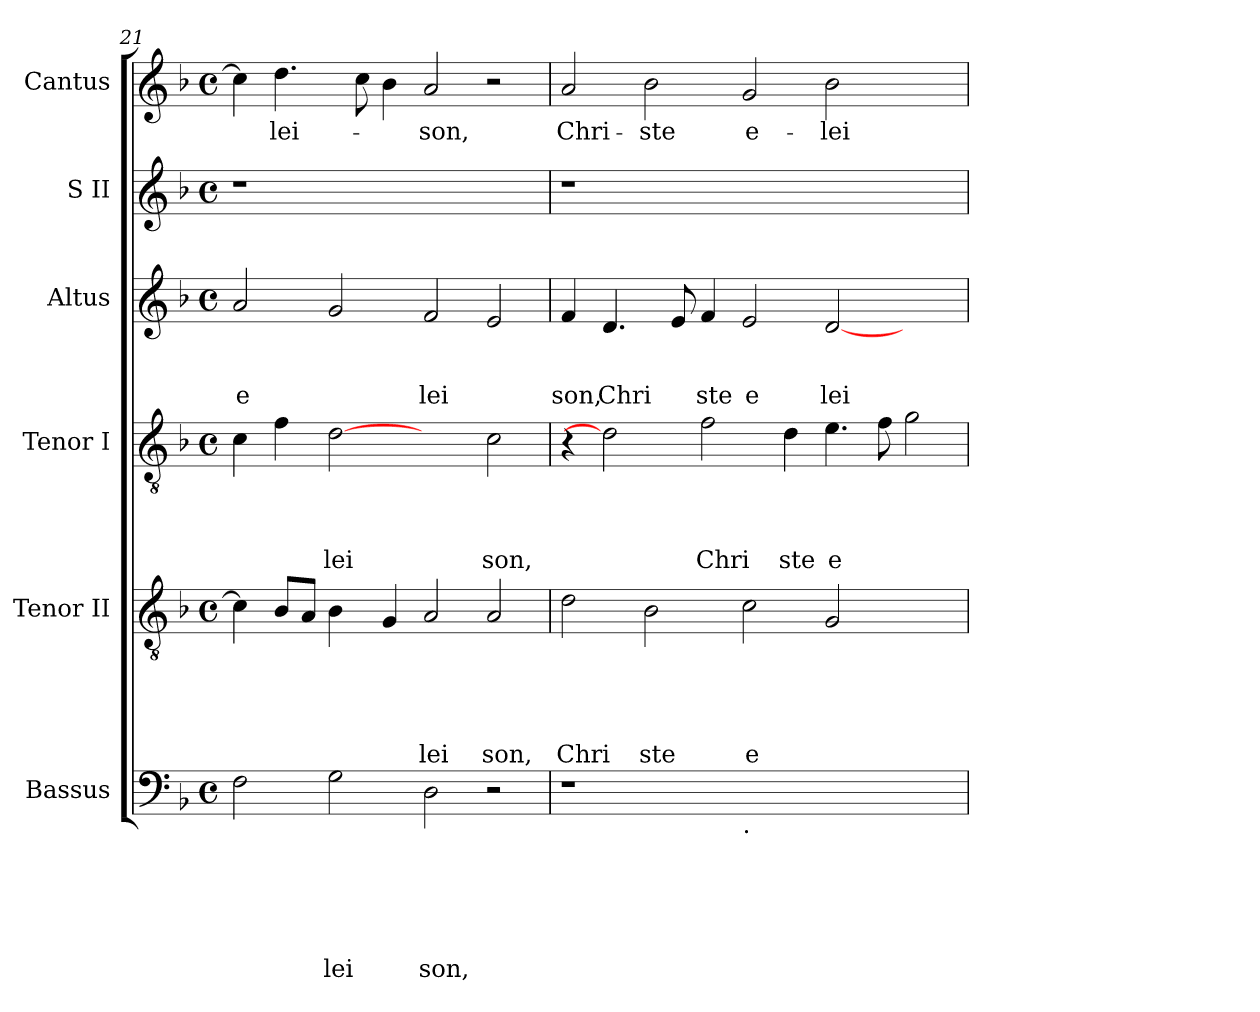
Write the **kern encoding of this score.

**kern	**text	**text	**text	**text	**text	**text	**kern	**text	**text	**text	**text	**text	**kern	**text	**text	**text	**text	**kern	**text	**text	**text	**kern	**kern	**text
*part6	*part6	*part6	*part6	*part6	*part6	*part6	*part5	*part5	*part5	*part5	*part5	*part5	*part4	*part4	*part4	*part4	*part4	*part3	*part3	*part3	*part3	*part2	*part1	*part1
*staff6	*staff6	*staff6	*staff6	*staff6	*staff6	*staff6	*staff5	*staff5	*staff5	*staff5	*staff5	*staff5	*staff4	*staff4	*staff4	*staff4	*staff4	*staff3	*staff3	*staff3	*staff3	*staff2	*staff1	*staff1
*I"Bassus	*	*	*	*	*	*	*I"Tenor II	*	*	*	*	*	*I"Tenor I	*	*	*	*	*I"Altus	*	*	*	*I"S II	*I"Cantus	*
*I'B	*	*	*	*	*	*	*I'T II	*	*	*	*	*	*I'T I	*	*	*	*	*I'A	*	*	*	*	*I'S	*
!!LO:LB:g=z
*clefF4	*	*	*	*	*	*	*clefGv2	*	*	*	*	*	*clefGv2	*	*	*	*	*clefG2	*	*	*	*clefG2	*clefG2	*
*k[b-]	*	*	*	*	*	*	*k[b-]	*	*	*	*	*	*k[b-]	*	*	*	*	*k[b-]	*	*	*	*k[b-]	*k[b-]	*
*F:	*	*	*	*	*	*	*F:	*	*	*	*	*	*F:	*	*	*	*	*F:	*	*	*	*F:	*F:	*
*M4/4	*	*	*	*	*	*	*M4/4	*	*	*	*	*	*M4/4	*	*	*	*	*M4/4	*	*	*	*M4/4	*M4/4	*
*met(c)	*	*	*	*	*	*	*met(c)	*	*	*	*	*	*met(c)	*	*	*	*	*met(c)	*	*	*	*met(c)	*met(c)	*
=21	=21	=21	=21	=21	=21	=21	=21	=21	=21	=21	=21	=21	=21	=21	=21	=21	=21	=21	=21	=21	=21	=21	=21	=21
!	!	!	!	!	!	!	!	!	!	!	!	!	!	!	!	!	!	!	!	!	!LO:LY:b	!	!	!
2F\	.	.	.	.	.	.	4c\]	.	.	.	.	.	4c\	.	.	.	.	2a/	.	.	e	1r	4cc\]	.
!	!	!	!	!	!	!	!	!	!	!	!	!	!	!	!	!	!	!	!	!	!	!	!	!LO:LY:b
.	.	.	.	.	.	.	8B-/L	.	.	.	.	.	4f\	.	.	.	.	.	.	.	.	.	4.dd\	lei-
.	.	.	.	.	.	.	8A/J	.	.	.	.	.	.	.	.	.	.	.	.	.	.	.	.	.
!	!	!	!	!	!	!LO:LY:b	!	!	!	!	!	!	!	!	!	!	!LO:LY:b	!	!	!	!	!	!	!
2G\	.	.	.	.	.	-lei	4B-\	.	.	.	.	.	[2d	.	.	.	lei	2g/	.	.	.	.	.	.
.	.	.	.	.	.	.	.	.	.	.	.	.	.	.	.	.	.	.	.	.	.	.	8cc\	.
.	.	.	.	.	.	.	4G/	.	.	.	.	.	.	.	.	.	.	.	.	.	.	.	4b-\	.
!	!	!	!	!	!	!LO:LY:b	!	!	!	!	!	!LO:LY:b	!	!	!	!	!	!	!	!	!LO:LY:b	!	!	!LO:LY:b
2D\	.	.	.	.	.	son,	2A/	.	.	.	.	lei	2ryy	.	.	.	.	2f/	.	.	lei	1ryy	2a/	-son,
!	!	!	!	!	!	!	!	!	!	!	!	!LO:LY:b	!	!	!	!	!LO:LY:b	!	!	!	!	!	!	!
2r	.	.	.	.	.	.	2A/	.	.	.	.	son,	2c\	.	.	.	son,	2e/	.	.	.	.	2r	.
=22	=22	=22	=22	=22	=22	=22	=22	=22	=22	=22	=22	=22	=22	=22	=22	=22	=22	=22	=22	=22	=22	=22	=22	=22
!	!	!	!	!	!	!	!	!	!	!	!	!LO:LY:b	!	!	!	!	!	!	!	!	!LO:LY:b	!	!	!LO:LY:b
1r	.	.	.	.	.	.	2d\	.	.	.	.	Chri	4r	.	.	.	.	4f/	.	.	son,	1r	2a/	Chri-
!	!	!	!	!	!	!	!	!	!	!	!	!	!	!	!	!	!	!	!	!	!LO:LY:b	!	!	!
.	.	.	.	.	.	.	.	.	.	.	.	.	2d]	.	.	.	.	4.d/	.	.	Chri	.	.	.
!	!	!	!	!	!	!	!	!	!	!	!	!LO:LY:b	!	!	!	!	!	!	!	!	!	!	!	!LO:LY:b
.	.	.	.	.	.	.	2B-\	.	.	.	.	ste	.	.	.	.	.	.	.	.	.	.	2b-\	-ste
.	.	.	.	.	.	.	.	.	.	.	.	.	.	.	.	.	.	8e/	.	.	.	.	.	.
!	!	!	!	!	!	!	!	!	!	!	!	!	!	!	!	!	!LO:LY:b	!	!	!	!LO:LY:b	!	!	!
.	.	.	.	.	.	.	.	.	.	.	.	.	2f\	.	.	.	Chri	4f/	.	.	ste	.	.	.
!LO:TX:b:t=.	!	!	!	!	!	!	!	!	!	!	!	!	!	!	!	!	!	!	!	!	!	!	!	!
!	!	!	!	!	!	!	!	!	!	!	!	!LO:LY:b	!	!	!	!	!	!	!	!	!LO:LY:b	!	!	!LO:LY:b
1.ryy	.	.	.	.	.	.	2c\	.	.	.	.	e	.	.	.	.	.	2e/	.	.	e	1.ryy	2g/	e-
!	!	!	!	!	!	!	!	!	!	!	!	!	!	!	!	!	!LO:LY:b	!	!	!	!	!	!	!
.	.	.	.	.	.	.	.	.	.	.	.	.	4d\	.	.	.	ste	.	.	.	.	.	.	.
!	!	!	!	!	!	!	!	!	!	!	!	!	!	!	!	!	!LO:LY:b	!	!	!	!LO:LY:b	!	!	!LO:LY:b
.	.	.	.	.	.	.	2G/	.	.	.	.	.	4.e\	.	.	.	e	[<2d/	.	.	lei	.	2b-\	-lei-
.	.	.	.	.	.	.	.	.	.	.	.	.	8f\	.	.	.	.	.	.	.	.	.	.	.
.	.	.	.	.	.	.	2ryy	.	.	.	.	.	2g\	.	.	.	.	2ryy	.	.	.	.	2ryy	.
=	=	=	=	=	=	=	=	=	=	=	=	=	=	=	=	=	=	=	=	=	=	=	=	=
*-	*-	*-	*-	*-	*-	*-	*-	*-	*-	*-	*-	*-	*-	*-	*-	*-	*-	*-	*-	*-	*-	*-	*-	*-
